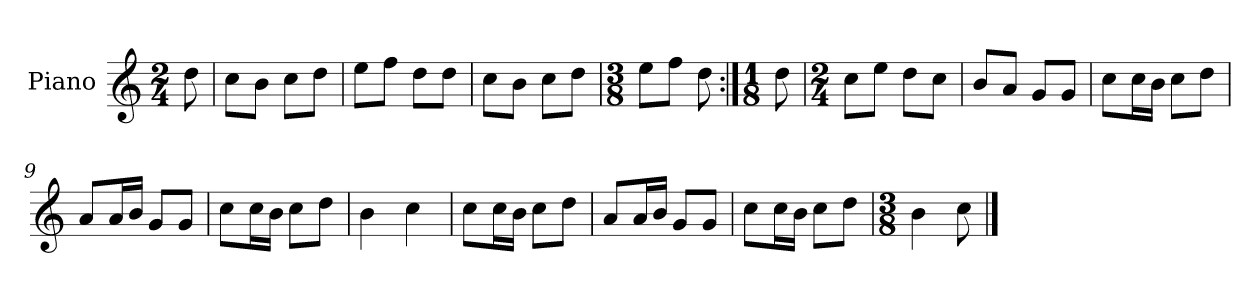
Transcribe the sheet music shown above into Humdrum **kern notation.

**kern
*part1
*staff1
*I"Piano
*I'Pno.
*clefG2
*k[]
*M2/4
=
8dd\
=1
8cc\L
8b\J
8cc\L
8dd\J
=2
8ee\L
8ff\J
8dd\L
8dd\J
=3
8cc\L
8b\J
8cc\L
8dd\J
=4
*M3/8
8ee\L
8ff\J
8dd\
=5:|!
*M1/8
8dd\
=6
*M2/4
8cc\L
8ee\J
8dd\L
8cc\J
=7
8b/L
8a/J
8g/L
8g/J
=8
8cc\L
16cc\L
16b\JJ
8cc\L
8dd\J
=9
8a/L
16a/L
16b/JJ
8g/L
8g/J
=10
8cc\L
16cc\L
16b\JJ
8cc\L
8dd\J
!!LO:LB:g=z
=11
4b\
4cc\
=12
8cc\L
16cc\L
16b\JJ
8cc\L
8dd\J
=13
8a/L
16a/L
16b/JJ
8g/L
8g/J
=14
8cc\L
16cc\L
16b\JJ
8cc\L
8dd\J
=15
*M3/8
4b\
8cc\
==
*-
